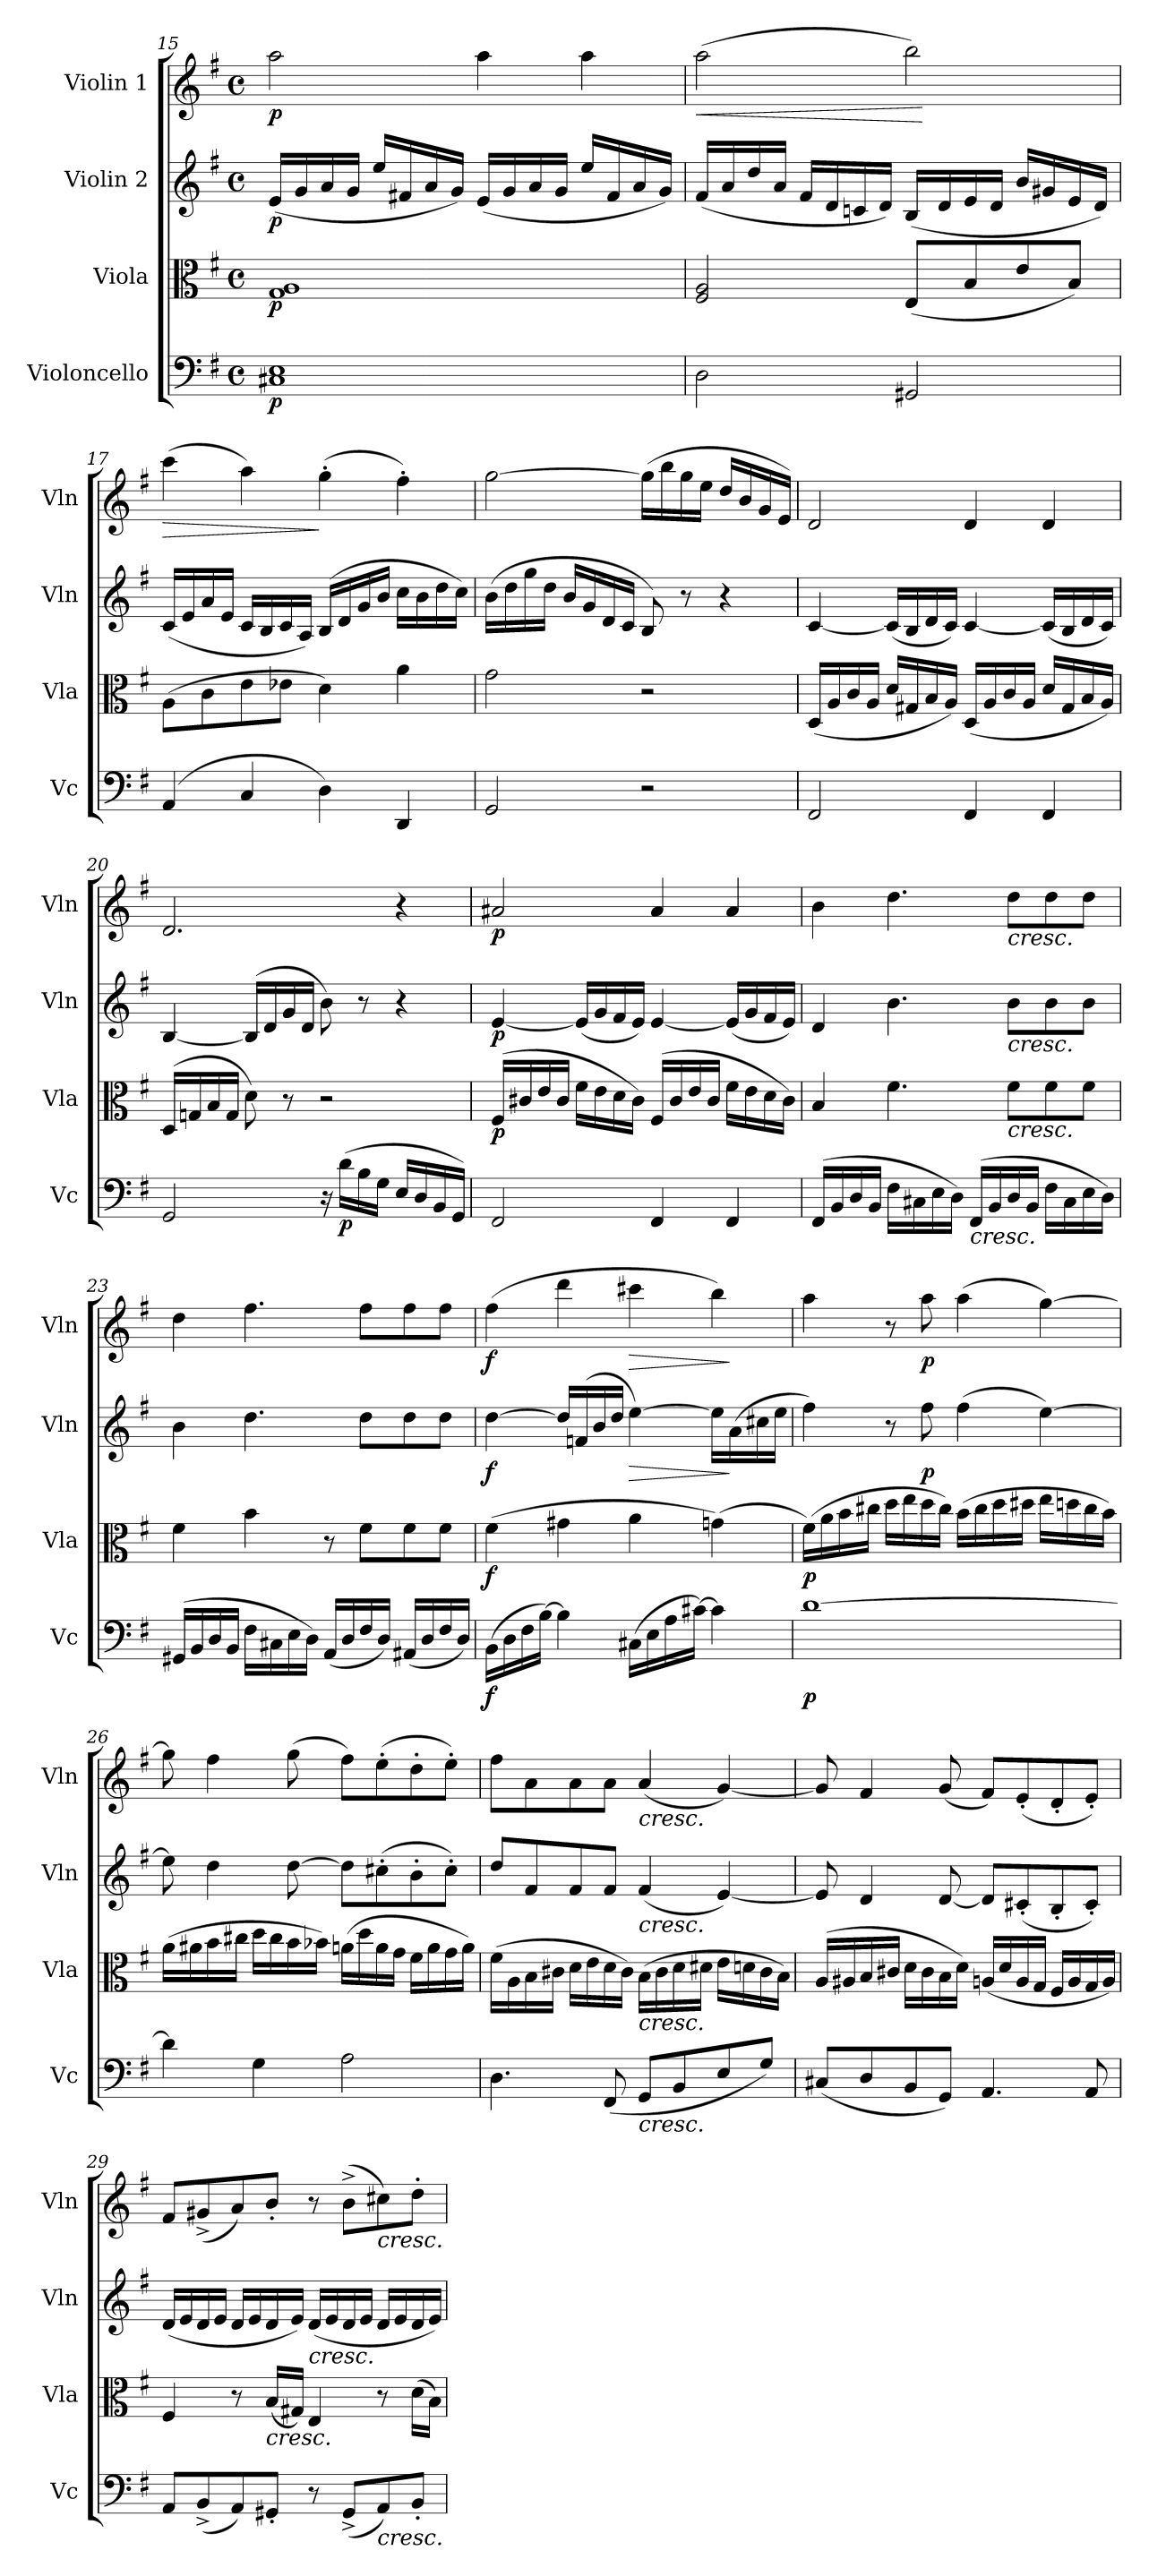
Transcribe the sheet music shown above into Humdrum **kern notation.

**kern	**dynam	**kern	**dynam	**kern	**dynam	**kern	**dynam
*part4	*part4	*part3	*part3	*part2	*part2	*part1	*part1
*staff4	*staff4	*staff3	*staff3	*staff2	*staff2	*staff1	*staff1
*I"Violoncello	*	*I"Viola	*	*I"Violin 2	*	*I"Violin 1	*
*I'Vc	*	*I'Vla	*	*I'Vln	*	*I'Vln	*
*clefF4	*	*clefC3	*	*clefG2	*	*clefG2	*
*k[f#]	*	*k[f#]	*	*k[f#]	*	*k[f#]	*
*M4/4	*	*M4/4	*	*M4/4	*	*M4/4	*
*met(c)	*	*met(c)	*	*met(c)	*	*met(c)	*
=15	=15	=15	=15	=15	=15	=15	=15
!	!LO:DY:b	!	!LO:DY:b	!	!LO:DY:b	!	!LO:DY:b
1C#X 1E	p	1G 1A	p	(16e/LL	p	2aa\	p
.	.	.	.	16g/	.	.	.
.	.	.	.	16a/	.	.	.
.	.	.	.	16g/JJ	.	.	.
.	.	.	.	16ee/LL	.	.	.
.	.	.	.	16f#X/	.	.	.
.	.	.	.	16a/	.	.	.
.	.	.	.	16g/JJ)	.	.	.
.	.	.	.	(16e/LL	.	4aa\	.
.	.	.	.	16g/	.	.	.
.	.	.	.	16a/	.	.	.
.	.	.	.	16g/JJ	.	.	.
.	.	.	.	16ee/LL	.	4aa\	.
.	.	.	.	16f#/	.	.	.
.	.	.	.	16a/	.	.	.
.	.	.	.	16g/JJ)	.	.	.
!!LO:LB:g=z
=16	=16	=16	=16	=16	=16	=16	=16
!	!	!	!	!	!	!	!LO:HP:b
*	*	*	*	*	*	*^	*
2D\	.	2F#/ 2A/	.	(16f#/LL	.	(2aa\	2ryy	<
.	.	.	.	16a/	.	.	.	.
.	.	.	.	16dd/	.	.	.	.
.	.	.	.	16a/JJ	.	.	.	.
.	.	.	.	16f#/LL	.	.	.	.
.	.	.	.	16d/	.	.	.	.
.	.	.	.	16cn/	.	.	.	.
.	.	.	.	16d/JJ)	.	.	.	.
2GG#X/	.	(8E/L	.	(16B/LL	.	2bb\)	32ryy	.
.	.	.	.	.	.	.	32ryy	[
.	.	.	.	16d/	.	.	16ryy	.
.	.	8B/	.	16e/	.	.	8ryy	.
.	.	.	.	16d/JJ	.	.	.	.
.	.	8e/	.	16b/LL	.	.	4ryy	.
.	.	.	.	16g#X/	.	.	.	.
.	.	8B/J)	.	16e/	.	.	.	.
.	.	.	.	16d/JJ)	.	.	.	.
*	*	*	*	*	*	*v	*v	*
!!LO:LB:g=z
=17	=17	=17	=17	=17	=17	=17	=17
!	!	!	!	!	!	!	!LO:HP:b
(4AA/	.	(8A\L	.	(16c/LL	.	(4ccc\	>
.	.	.	.	16e/	.	.	.
.	.	8c\	.	16a/	.	.	.
.	.	.	.	16e/JJ	.	.	.
4C/	.	8e\	.	16c/LL	.	4aa\)	.
.	.	.	.	16B/	.	.	.
.	.	8e-X\J	.	16c/	.	.	.
.	.	.	.	16A/JJ)	.	.	.
4D\)	.	4d\)	.	(16B/LL	.	(4gg'\	]
.	.	.	.	16d/	.	.	.
.	.	.	.	16g/	.	.	.
.	.	.	.	16b/JJ	.	.	.
4DD/	.	4a\	.	16cc\LL	.	4ff#'\)	.
.	.	.	.	16b\	.	.	.
.	.	.	.	16dd\	.	.	.
.	.	.	.	16cc\JJ)	.	.	.
=18	=18	=18	=18	=18	=18	=18	=18
2GG/	.	2g\	.	(16b\LL	.	[2gg\	.
.	.	.	.	16dd\	.	.	.
.	.	.	.	16gg\	.	.	.
.	.	.	.	16dd\JJ	.	.	.
.	.	.	.	16b/LL	.	.	.
.	.	.	.	16g/	.	.	.
.	.	.	.	16d/	.	.	.
.	.	.	.	16c/JJ	.	.	.
2r	.	2r	.	8B/)	.	(16gg\LL]	.
.	.	.	.	.	.	16bb\	.
.	.	.	.	8r	.	16gg\	.
.	.	.	.	.	.	16ee\JJ	.
.	.	.	.	4r	.	16dd/LL	.
.	.	.	.	.	.	16b/	.
.	.	.	.	.	.	16g/	.
.	.	.	.	.	.	16e/JJ)	.
=19	=19	=19	=19	=19	=19	=19	=19
2FF#/	.	(16D/LL	.	[4c/	.	2d/	.
.	.	16A/	.	.	.	.	.
.	.	16c/	.	.	.	.	.
.	.	16A/JJ	.	.	.	.	.
.	.	16d/LL	.	(16c/LL]	.	.	.
.	.	16G#X/	.	16B/	.	.	.
.	.	16B/	.	16d/	.	.	.
.	.	16A/JJ)	.	16c/JJ)	.	.	.
4FF#/	.	(16D/LL	.	[4c/	.	4d/	.
.	.	16A/	.	.	.	.	.
.	.	16c/	.	.	.	.	.
.	.	16A/JJ	.	.	.	.	.
4FF#/	.	16d/LL	.	(16c/LL]	.	4d/	.
.	.	16G#/	.	16B/	.	.	.
.	.	16B/	.	16d/	.	.	.
.	.	16A/JJ)	.	16c/JJ)	.	.	.
!!LO:LB:g=z
=20	=20	=20	=20	=20	=20	=20	=20
2GG/	.	(16D/LL	.	[4B/	.	2.d/	.
.	.	16Gn/	.	.	.	.	.
.	.	16B/	.	.	.	.	.
.	.	16G/JJ	.	.	.	.	.
.	.	8d\)	.	(16B/LL]	.	.	.
.	.	.	.	16d/	.	.	.
.	.	8r	.	16g/	.	.	.
.	.	.	.	16d/JJ	.	.	.
16r	.	2r	.	8b\)	.	.	.
!	!LO:DY:b	!	!	!	!	!	!
(16d\LL	p	.	.	.	.	.	.
16B\	.	.	.	8r	.	.	.
16G\JJ	.	.	.	.	.	.	.
16E/LL	.	.	.	4r	.	4r	.
16D/	.	.	.	.	.	.	.
16BB/	.	.	.	.	.	.	.
16GG/JJ)	.	.	.	.	.	.	.
!!LO:PB:g=z
=21	=21	=21	=21	=21	=21	=21	=21
!	!	!	!LO:DY:b	!	!LO:DY:b	!	!LO:DY:b
2FF#/	.	(16F#/LL	p	[4e/	p	2a#X/	p
.	.	16c#X/	.	.	.	.	.
.	.	16e/	.	.	.	.	.
.	.	16c#/JJ	.	.	.	.	.
.	.	16f#\LL	.	(16e/LL]	.	.	.
.	.	16e\	.	16g/	.	.	.
.	.	16d\	.	16f#/	.	.	.
.	.	16c#\JJ)	.	16e/JJ)	.	.	.
4FF#/	.	(16F#/LL	.	[4e/	.	4a#/	.
.	.	16c#/	.	.	.	.	.
.	.	16e/	.	.	.	.	.
.	.	16c#/JJ	.	.	.	.	.
4FF#/	.	16f#\LL	.	(16e/LL]	.	4a#/	.
.	.	16e\	.	16g/	.	.	.
.	.	16d\	.	16f#/	.	.	.
.	.	16c#\JJ)	.	16e/JJ)	.	.	.
=22	=22	=22	=22	=22	=22	=22	=22
(16FF#/LL	.	4B/	.	4d/	.	4b\	.
16BB/	.	.	.	.	.	.	.
16D/	.	.	.	.	.	.	.
16BB/JJ	.	.	.	.	.	.	.
16F#\LL	.	4.f#\	.	4.b\	.	4.dd\	.
16C#X\	.	.	.	.	.	.	.
16E\	.	.	.	.	.	.	.
16D\JJ)	.	.	.	.	.	.	.
!LO:TX:b:i:t=cresc.	!	!	!	!	!	!	!
(16FF#/LL	.	.	.	.	.	.	.
16BB/	.	.	.	.	.	.	.
!	!	!	!	!	!	!LO:TX:b:i:t=cresc.	!
!	!	!	!	!LO:TX:b:i:t=cresc.	!	!	!
!	!	!LO:TX:b:i:t=cresc.	!	!	!	!	!
16D/	.	8f#\L	.	8b\L	.	8dd\L	.
16BB/JJ	.	.	.	.	.	.	.
16F#\LL	.	8f#\	.	8b\	.	8dd\	.
16C#\	.	.	.	.	.	.	.
16E\	.	8f#\J	.	8b\J	.	8dd\J	.
16D\JJ)	.	.	.	.	.	.	.
=23	=23	=23	=23	=23	=23	=23	=23
(16GG#X/LL	.	4f#\	.	4b\	.	4dd\	.
16BB/	.	.	.	.	.	.	.
16D/	.	.	.	.	.	.	.
16BB/JJ	.	.	.	.	.	.	.
16F#\LL	.	4b\	.	4.dd\	.	4.ff#\	.
16C#X\	.	.	.	.	.	.	.
16E\	.	.	.	.	.	.	.
16D\JJ)	.	.	.	.	.	.	.
(16AA/LL	.	8r	.	.	.	.	.
16D/	.	.	.	.	.	.	.
16F#/	.	8f#\L	.	8dd\L	.	8ff#\L	.
16D/JJ)	.	.	.	.	.	.	.
(16AA#X/LL	.	8f#\	.	8dd\	.	8ff#\	.
16D/	.	.	.	.	.	.	.
16F#/	.	8f#\J	.	8dd\J	.	8ff#\J	.
16D/JJ)	.	.	.	.	.	.	.
!!LO:LB:g=z
=24	=24	=24	=24	=24	=24	=24	=24
*^	*	*^	*	*^	*	*^	*
!	!	!LO:DY:b	!	!	!LO:DY:b	!	!	!LO:DY:b	!	!	!LO:DY:b
(16BB\LL	2.ryy	f	(4f#\	2.ryy	f	[4dd\	2.ryy	f	(4ff#\	2.ryy	f
16D\	.	.	.	.	.	.	.	.	.	.	.
16F#\	.	.	.	.	.	.	.	.	.	.	.
[16B\JJ)	.	.	.	.	.	.	.	.	.	.	.
4B\]	.	.	4g#X\	.	.	16dd/LL]	.	.	4ddd\	.	.
.	.	.	.	.	.	(16fn/	.	.	.	.	.
.	.	.	.	.	.	16b/	.	.	.	.	.
.	.	.	.	.	.	16dd/JJ	.	.	.	.	.
!	!	!	!	!	!	!	!	!LO:HP:b	!	!	!LO:HP:b
(16C#X\LL	.	.	4a\	.	.	[4ee\)	.	>	4ccc#X\	.	>
16E\	.	.	.	.	.	.	.	.	.	.	.
16A\	.	.	.	.	.	.	.	.	.	.	.
[16c#X\JJ)	.	.	.	.	.	.	.	.	.	.	.
4c#\]	16ryy	.	(4gn\)	16ryy	.	16ee\LL]	16ryy	.	4bb\)	16ryy	.
.	16ryy	.	.	16ryy	.	(16a\	16ryy	]	.	16ryy	]
.	8ryy	.	.	8ryy	.	16cc#X\	8ryy	.	.	8ryy	.
.	.	.	.	.	.	16ee\JJ	.	.	.	.	.
*v	*v	*	*	*	*	*v	*v	*	*v	*v	*
*	*	*v	*v	*	*	*	*	*
!!LO:LB:g=z
=25	=25	=25	=25	=25	=25	=25	=25
!	!LO:DY:b	!	!LO:DY:b	!	!	!	!
[1d	p	(16f#\LL)	p	4ff#\)	.	4aa\	.
.	.	16a\	.	.	.	.	.
.	.	16b\	.	.	.	.	.
.	.	16cc#X\JJ	.	.	.	.	.
.	.	16dd\LL	.	8r	.	8r	.
.	.	16ee\	.	.	.	.	.
!	!	!	!	!	!LO:DY:b	!	!LO:DY:b
.	.	16dd\	.	8ff#\	p	8aa\	p
.	.	16cc#\JJ)	.	.	.	.	.
.	.	(16b\LL	.	(4ff#\	.	(4aa\	.
.	.	16cc#\	.	.	.	.	.
.	.	16dd\	.	.	.	.	.
.	.	16dd#X\JJ	.	.	.	.	.
.	.	16ee\LL	.	[4ee\)	.	[4gg\)	.
.	.	16ddn\	.	.	.	.	.
.	.	16cc#\	.	.	.	.	.
.	.	16b\JJ)	.	.	.	.	.
=26	=26	=26	=26	=26	=26	=26	=26
4d\]	.	(16a\LL	.	8ee\]	.	8gg\]	.
.	.	16a#X\	.	.	.	.	.
.	.	16b\	.	4dd\	.	4ff#\	.
.	.	16cc#X\JJ	.	.	.	.	.
4G\	.	16dd\LL	.	.	.	.	.
.	.	16cc#\	.	.	.	.	.
.	.	16b\	.	[8dd\	.	(8gg\	.
.	.	16b-X\JJ)	.	.	.	.	.
2A\	.	(16an\LL	.	8dd\L]	.	8ff#\L)	.
.	.	16dd\	.	.	.	.	.
.	.	16a\	.	(8cc#X'\	.	(8ee'\	.
.	.	16g\JJ	.	.	.	.	.
.	.	16f#\LL	.	8b'\	.	8dd'\	.
.	.	16a\	.	.	.	.	.
.	.	16g\	.	8cc#'\J)	.	8ee'\J)	.
.	.	16a\JJ)	.	.	.	.	.
=27	=27	=27	=27	=27	=27	=27	=27
4.D\	.	(16f#\LL	.	8dd/L	.	8ff#\L	.
.	.	16A\	.	.	.	.	.
.	.	16B\	.	8f#/	.	8a\	.
.	.	16c#X\JJ	.	.	.	.	.
.	.	16d\LL	.	8f#/	.	8a\	.
.	.	16e\	.	.	.	.	.
(8FF#/	.	16d\	.	8f#/J	.	8a\J	.
.	.	16c#\JJ)	.	.	.	.	.
!	!	!	!	!	!	!LO:TX:b:i:t=cresc.	!
!	!	!	!	!LO:TX:b:i:t=cresc.	!	!	!
!	!	!LO:TX:b:i:t=cresc.	!	!	!	!	!
!LO:TX:b:i:t=cresc.	!	!	!	!	!	!	!
8GG/L	.	(16B\LL	.	(4f#/	.	(4a/	.
.	.	16c#\	.	.	.	.	.
8BB/	.	16d\	.	.	.	.	.
.	.	16d#X\JJ	.	.	.	.	.
8E/	.	16e\LL	.	[4e/)	.	[4g/)	.
.	.	16dn\	.	.	.	.	.
8G/J)	.	16c#\	.	.	.	.	.
.	.	16B\JJ)	.	.	.	.	.
!!LO:LB:g=z
=28	=28	=28	=28	=28	=28	=28	=28
(8C#X/L	.	(16A/LL	.	8e/]	.	8g/]	.
.	.	16A#X/	.	.	.	.	.
8D/	.	16B/	.	4d/	.	4f#/	.
.	.	16c#X/JJ	.	.	.	.	.
8BB/	.	16d\LL	.	.	.	.	.
.	.	16c#\	.	.	.	.	.
8GG/J)	.	16B\	.	[8d/	.	(8g/	.
.	.	16d\JJ)	.	.	.	.	.
4.AA/	.	(16An/LL	.	8d/L]	.	8f#/L)	.
.	.	16d/	.	.	.	.	.
.	.	16A/	.	(8c#X'/	.	(8e'/	.
.	.	16G/JJ	.	.	.	.	.
.	.	16F#/LL	.	8B'/	.	8d'/	.
.	.	16A/	.	.	.	.	.
8AA/	.	16G/	.	8c#'/J)	.	8e'/J)	.
.	.	16A/JJ)	.	.	.	.	.
!!LO:LB:g=z
=29	=29	=29	=29	=29	=29	=29	=29
8AA/L	.	4F#/	.	(16d/LL	.	8f#/L	.
.	.	.	.	16e/	.	.	.
(8BB^/	.	.	.	16d/	.	(8g#X^/	.
.	.	.	.	16e/JJ	.	.	.
8AA/)	.	8r	.	16d/LL	.	8a/)	.
.	.	.	.	16e/	.	.	.
!	!	!LO:TX:b:i:t=cresc.	!	!	!	!	!
8GG#X'/J	.	(16B/LL	.	16d/	.	8b'/J	.
.	.	16G#X/JJ)	.	16e/JJ)	.	.	.
!	!	!	!	!LO:TX:b:i:t=cresc.	!	!	!
8r	.	4E/	.	(16d/LL	.	8r	.
.	.	.	.	16e/	.	.	.
(8GG#^/L	.	.	.	16d/	.	(8b^\L	.
.	.	.	.	16e/JJ	.	.	.
!	!	!	!	!	!	!LO:TX:b:i:t=cresc.	!
!LO:TX:b:i:t=cresc.	!	!	!	!	!	!	!
8AA/)	.	8r	.	16d/LL	.	8cc#X\)	.
.	.	.	.	16e/	.	.	.
8BB'/J	.	(16d\LL	.	16d/	.	8dd'\J	.
.	.	16B\JJ)	.	16e/JJ)	.	.	.
=	=	=	=	=	=	=	=
*-	*-	*-	*-	*-	*-	*-	*-
